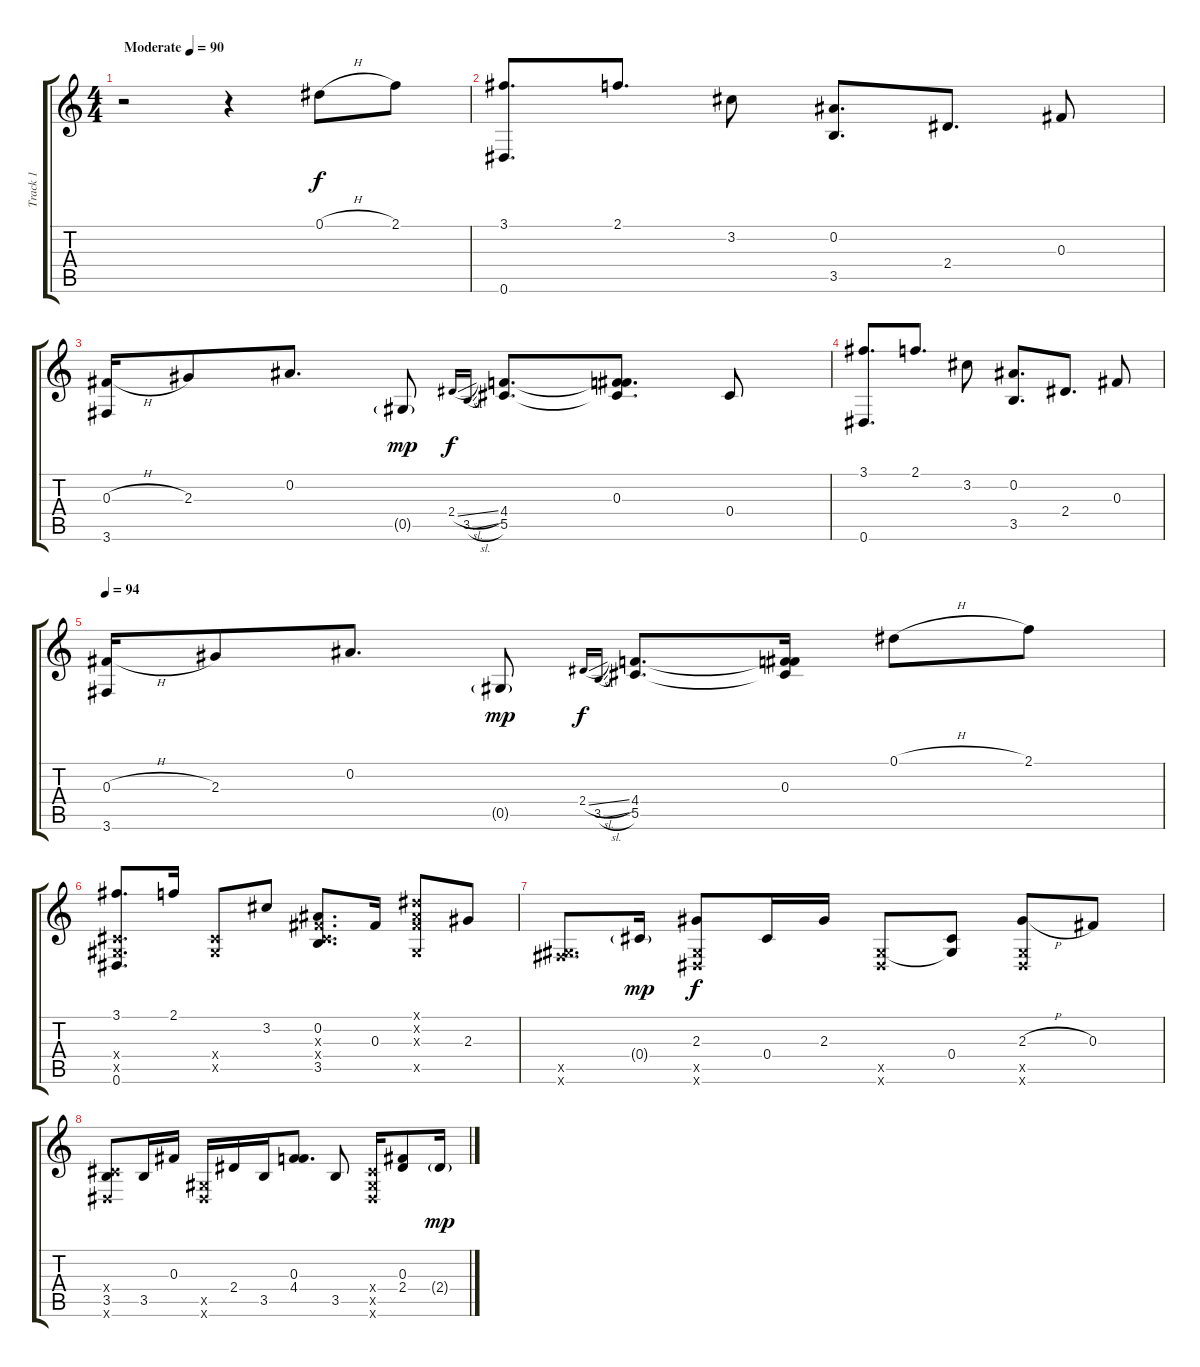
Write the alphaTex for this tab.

\track ("Track 1" "Track 1") {instrument acousticguitarsteel}
\staff {score tabs}
\tuning (Eb4 Bb3 Gb3 Db3 Ab2 Eb2) {hide}
\ts (4 4)
\tempo (90 "Moderate")
\clef g2
\ks c
r.2{dy f instrument acousticguitarsteel} r.4 0.1{h}.8 2.1.8 |
(3.1 0.6).8{d} 2.1.8{d} 3.2.8 (0.2 3.5).8{d} 2.4.8{d} 0.3.8 |
(0.3{h} 3.6).16 2.3.8 0.2.8{d} 0.5{g}.8{dy mp} 2.4{sl}.16{gr onbeat dy f} 3.5{sl}.16{gr onbeat} (4.4 5.5).8{d} (0.3 4.4{t} 5.5{t}).8{d} 0.4.8 |
(3.1 0.6).8{d} 2.1.8{d} 3.2.8 (0.2 3.5).8{d} 2.4.8{d} 0.3.8 |
\tempo 94
(0.3{h} 3.6).16 2.3.8 0.2.8{d} 0.5{g}.8{dy mp} 2.4{sl}.16{gr onbeat dy f} 3.5{sl}.16{gr onbeat} (4.4 5.5).8{d} (0.3 4.4{t} 5.5{t}).16 0.1{h}.8 2.1.8 |
(3.1 0.4{x} 0.5{x} 0.6).8{d} 2.1.16 (0.4{x} 0.5{x}).8 3.2.8 (0.2 0.3{x} 0.4{x} 3.5).8{d} 0.3.16 (0.1{x} 0.2{x} 0.3{x} 0.5{x}).8 2.3.8 |
(0.5{x} 3.6{x}).8{d} 0.4{g}.16{dy mp} (2.3 0.5{x} 0.6{x}).8{dy f} 0.4.16 2.3.16 (0.5{x} 0.6{x}).8 (0.4 0.5{t}).8 (2.3{h} 0.5{x} 0.6{x}).8 0.3.8 |
(0.4{x} 3.5 0.6{x}).8 3.5.16 0.3.16 (0.5{x} 0.6{x}).16 2.4.16 3.5.16 (0.3 4.4).8{d} 3.5.8 (0.4{x} 0.5{x} 0.6{x}).16 (0.3 2.4).8 2.4{g}.16{dy mp}
